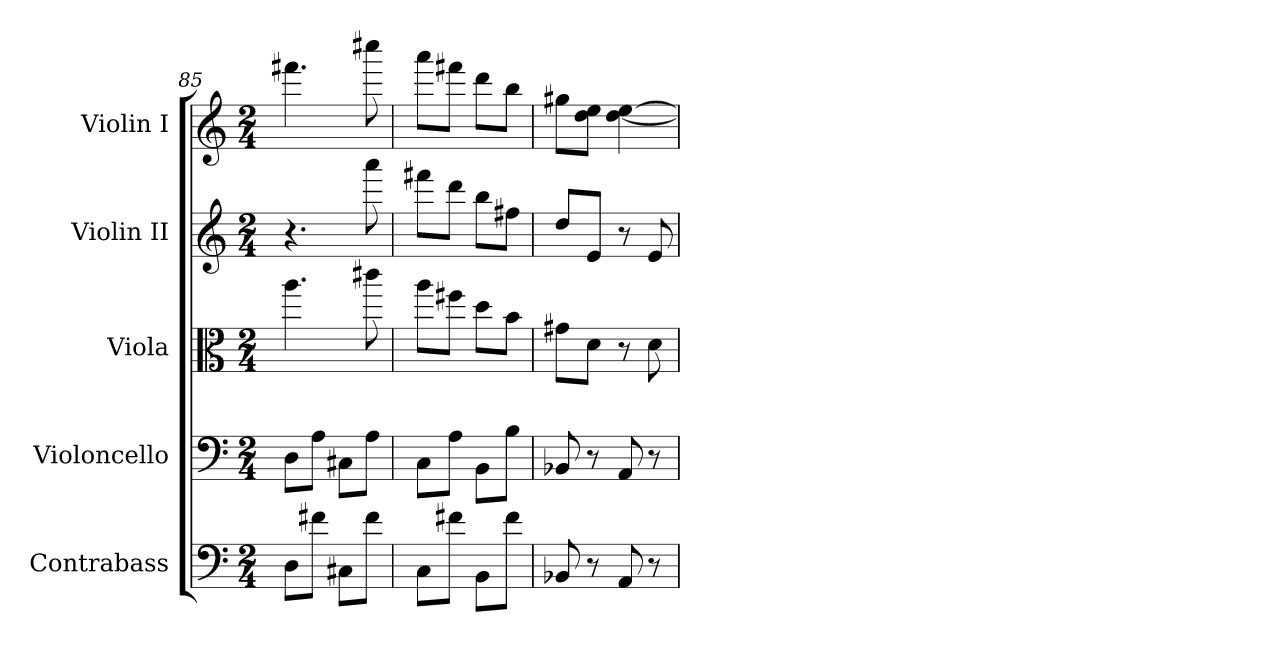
**kern	**kern	**kern	**kern	**kern
*part5	*part4	*part3	*part2	*part1
*staff5	*staff4	*staff3	*staff2	*staff1
*I"Contrabass	*I"Violoncello	*I"Viola	*I"Violin II	*I"Violin I
*I'Cb.	*I'Vc.	*I'Vla.	*I'Vln. II	*I'Vln. I
*clefF4	*clefF4	*clefC3	*clefG2	*clefG2
*ITrd7c12	*	*	*	*
*k[]	*k[]	*k[]	*k[]	*k[]
*M2/4	*M2/4	*M2/4	*M2/4	*M2/4
=85	=85	=85	=85	=85
8DD\L	8D\L	4.aa\	4.r	4.fff#X\
8F#X\J	8A\J	.	.	.
8CC#X\L	8C#X\L	.	.	.
8F#\J	8A\J	8ccc#X\	8aaa\	8cccc#X\
=86	=86	=86	=86	=86
8CC\L	8C\L	8aa\L	8fff#X\L	8aaa\L
8F#X\J	8A\J	8ff#X\J	8ddd\J	8fff#X\J
8BBB\L	8BB\L	8dd\L	8bb\L	8ddd\L
8F#\J	8B\J	8b\J	8ff#\J	8bb\J
=87	=87	=87	=87	=87
8BBB-X/	8BB-X/	8g#X\L	8dd/L	8gg#X\L
8r	8r	8d\J	8e/J	8dd\ 8ee\J
8AAA/	8AA/	8r	8r	[4dd\ [4ee\
8r	8r	8d\	8e/	.
=	=	=	=	=
*-	*-	*-	*-	*-
